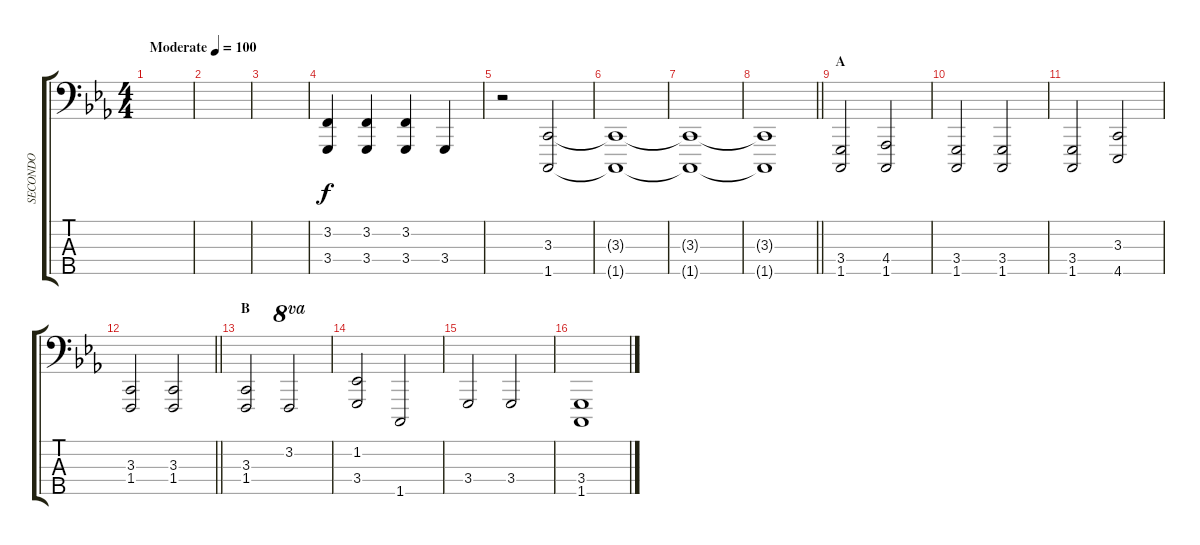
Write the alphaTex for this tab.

\track ("SECONDO" "SECONDO") {instrument acousticgrandpiano}
\staff {score tabs}
\tuning (G2 D2 A1 E1 B0) {hide}
\ts (4 4)
\tempo (100 "Moderate")
\clef f4
\ks cminor
|
|
|
(3.2 3.4).4 (3.2 3.4).4 (3.2 3.4).4 3.4.4 |
r.2 (3.3 1.5).2 |
(3.3{t} 1.5{t}).1 |
(3.3{t} 1.5{t}).1 |
\barLineRight lightlight
(3.3{t} 1.5{t}).1 |
\section ("" "A")
(3.4 1.5).2 (4.4 1.5).2 |
(3.4 1.5).2 (3.4 1.5).2 |
(3.4 1.5).2 (3.3 4.5).2 |
\barLineRight lightlight
(3.3 1.4).2 (3.3 1.4).2 |
\section ("" "B")
(3.3 1.4).2 3.2.2{ot 8va} |
(1.2 3.4).2 1.5.2 |
3.4.2 3.4.2 |
(3.4 1.5).1
